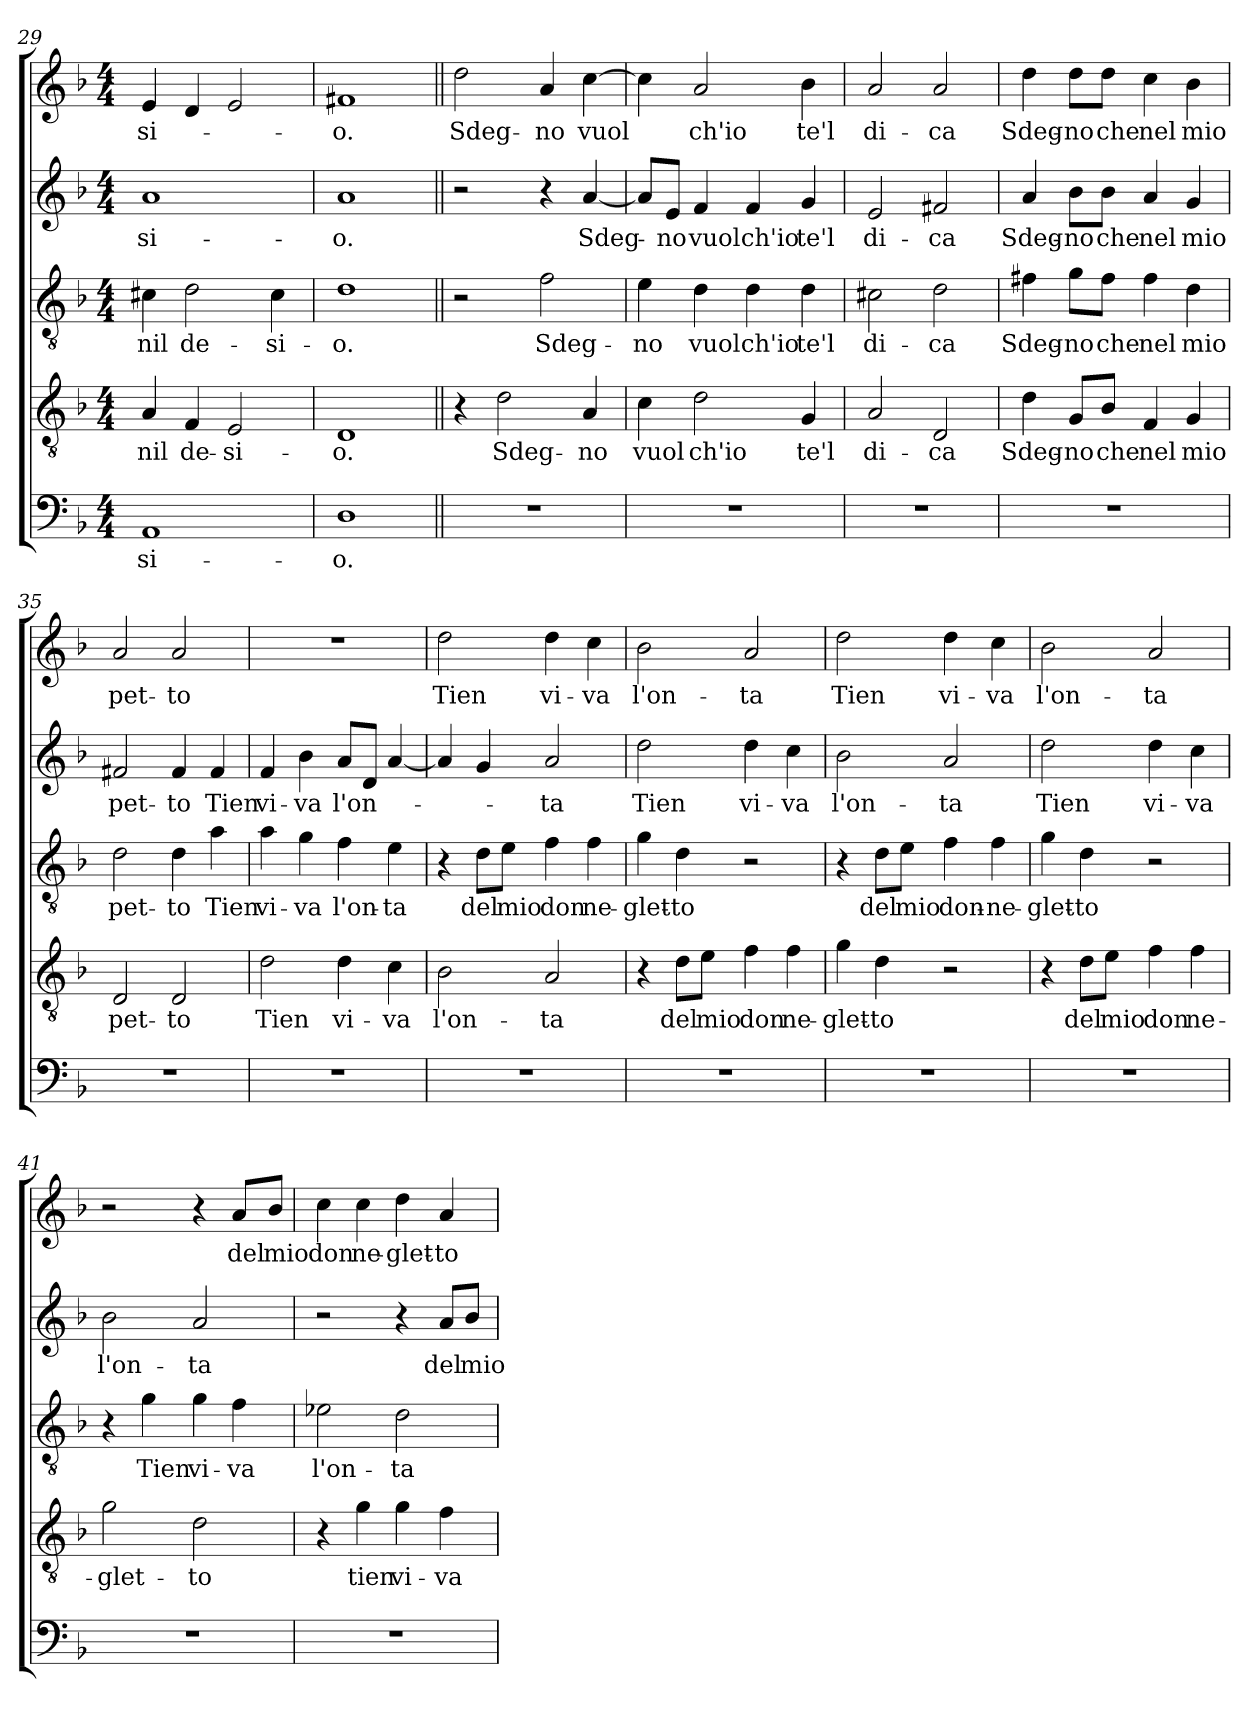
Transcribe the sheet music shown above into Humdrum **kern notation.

**kern	**text	**kern	**text	**kern	**text	**kern	**text	**kern	**text
*part5	*part5	*part4	*part4	*part3	*part3	*part2	*part2	*part1	*part1
*staff5	*staff5	*staff4	*staff4	*staff3	*staff3	*staff2	*staff2	*staff1	*staff1
*clefF4	*	*clefGv2	*	*clefGv2	*	*clefG2	*	*clefG2	*
*k[b-]	*	*k[b-]	*	*k[b-]	*	*k[b-]	*	*k[b-]	*
*M4/4	*	*M4/4	*	*M4/4	*	*M4/4	*	*M4/4	*
=29	=29	=29	=29	=29	=29	=29	=29	=29	=29
1AA/	si-	4A/	nil	4c#X\	nil	1a/	si-	4e/	si-
.	.	4F/	de-	2d\	de-	.	.	4d/	.
.	.	2E/	si-	.	.	.	.	2e/	.
.	.	.	.	4c#\	si-	.	.	.	.
=30	=30	=30	=30	=30	=30	=30	=30	=30	=30
1D\	o.	1D/	o.	1d\	o.	1a/	o.	1f#X/	o.
=31||	=31||	=31||	=31||	=31||	=31||	=31||	=31||	=31||	=31||
1r	.	4r	.	2r	.	2r	.	2dd\	Sdeg-
.	.	2d\	Sdeg-	.	.	.	.	.	.
.	.	.	.	2f\	Sdeg-	4r	.	4a/	no
.	.	4A/	no	.	.	[4a/	Sdeg-	[4cc\	vuol
=32	=32	=32	=32	=32	=32	=32	=32	=32	=32
1r	.	4c\	vuol	4e\	no	8a/L]	.	4cc\]	.
.	.	.	.	.	.	8e/J	no	.	.
.	.	2d\	ch'io	4d\	vuol	4f/	vuol	2a/	ch'io
.	.	.	.	4d\	ch'io	4f/	ch'io	.	.
.	.	4G/	te'l	4d\	te'l	4g/	te'l	4b-\	te'l
=33	=33	=33	=33	=33	=33	=33	=33	=33	=33
1r	.	2A/	di-	2c#X\	di-	2e/	di-	2a/	di-
.	.	2D/	ca	2d\	ca	2f#X/	ca	2a/	ca
=34	=34	=34	=34	=34	=34	=34	=34	=34	=34
1r	.	4d\	Sdeg-	4f#X\	Sdeg-	4a/	Sdeg-	4dd\	Sdeg-
.	.	8G/L	no	8g\L	no	8b-\L	no	8dd\L	no
.	.	8B-/J	che	8f#\J	che	8b-\J	che	8dd\J	che
.	.	4F/	nel	4f#\	nel	4a/	nel	4cc\	nel
.	.	4G/	mio	4d\	mio	4g/	mio	4b-\	mio
=35	=35	=35	=35	=35	=35	=35	=35	=35	=35
1r	.	2D/	pet-	2d\	pet-	2f#X/	pet-	2a/	pet-
.	.	2D/	to	4d\	to	4f#/	to	2a/	to
.	.	.	.	4a\	Tien	4f#/	Tien	.	.
=36	=36	=36	=36	=36	=36	=36	=36	=36	=36
1r	.	2d\	Tien	4a\	vi-	4f/	vi-	1r	.
.	.	.	.	4g\	va	4b-\	va	.	.
.	.	4d\	vi-	4f\	l'on-	8a/L	l'on-	.	.
.	.	.	.	.	.	8d/J	.	.	.
.	.	4c\	va	4e\	ta	[4a/	.	.	.
=37	=37	=37	=37	=37	=37	=37	=37	=37	=37
1r	.	2B-\	l'on-	4r	.	4a/]	.	2dd\	Tien
.	.	.	.	8d\L	del	4g/	.	.	.
.	.	.	.	8e\J	mio	.	.	.	.
.	.	2A/	ta	4f\	don	2a/	ta	4dd\	vi-
.	.	.	.	4f\	ne-	.	.	4cc\	va
=38	=38	=38	=38	=38	=38	=38	=38	=38	=38
1r	.	4r	.	4g\	glet-	2dd\	Tien	2b-\	l'on-
.	.	8d\L	del	4d\	to	.	.	.	.
.	.	8e\J	mio	.	.	.	.	.	.
.	.	4f\	don	2r	.	4dd\	vi-	2a/	ta
.	.	4f\	ne-	.	.	4cc\	va	.	.
=39	=39	=39	=39	=39	=39	=39	=39	=39	=39
1r	.	4g\	glet-	4r	.	2b-\	l'on-	2dd\	Tien
.	.	4d\	to	8d\L	del	.	.	.	.
.	.	.	.	8e\J	mio	.	.	.	.
.	.	2r	.	4f\	don-	2a/	ta	4dd\	vi-
.	.	.	.	4f\	ne-	.	.	4cc\	va
=40	=40	=40	=40	=40	=40	=40	=40	=40	=40
1r	.	4r	.	4g\	glet-	2dd\	Tien	2b-\	l'on-
.	.	8d\L	del	4d\	to	.	.	.	.
.	.	8e\J	mio	.	.	.	.	.	.
.	.	4f\	don	2r	.	4dd\	vi-	2a/	ta
.	.	4f\	ne-	.	.	4cc\	va	.	.
=41	=41	=41	=41	=41	=41	=41	=41	=41	=41
1r	.	2g\	glet-	4r	.	2b-\	l'on-	2r	.
.	.	.	.	4g\	Tien	.	.	.	.
.	.	2d\	to	4g\	vi-	2a/	ta	4r	.
.	.	.	.	4f\	va	.	.	8a/L	del
.	.	.	.	.	.	.	.	8b-/J	mio
=42	=42	=42	=42	=42	=42	=42	=42	=42	=42
1r	.	4r	.	2e-X\	l'on-	2r	.	4cc\	don
.	.	4g\	tien	.	.	.	.	4cc\	ne-
.	.	4g\	vi-	2d\	ta	4r	.	4dd\	glet-
.	.	4f\	va	.	.	8a/L	del	4a/	to
.	.	.	.	.	.	8b-/J	mio	.	.
=	=	=	=	=	=	=	=	=	=
*-	*-	*-	*-	*-	*-	*-	*-	*-	*-
